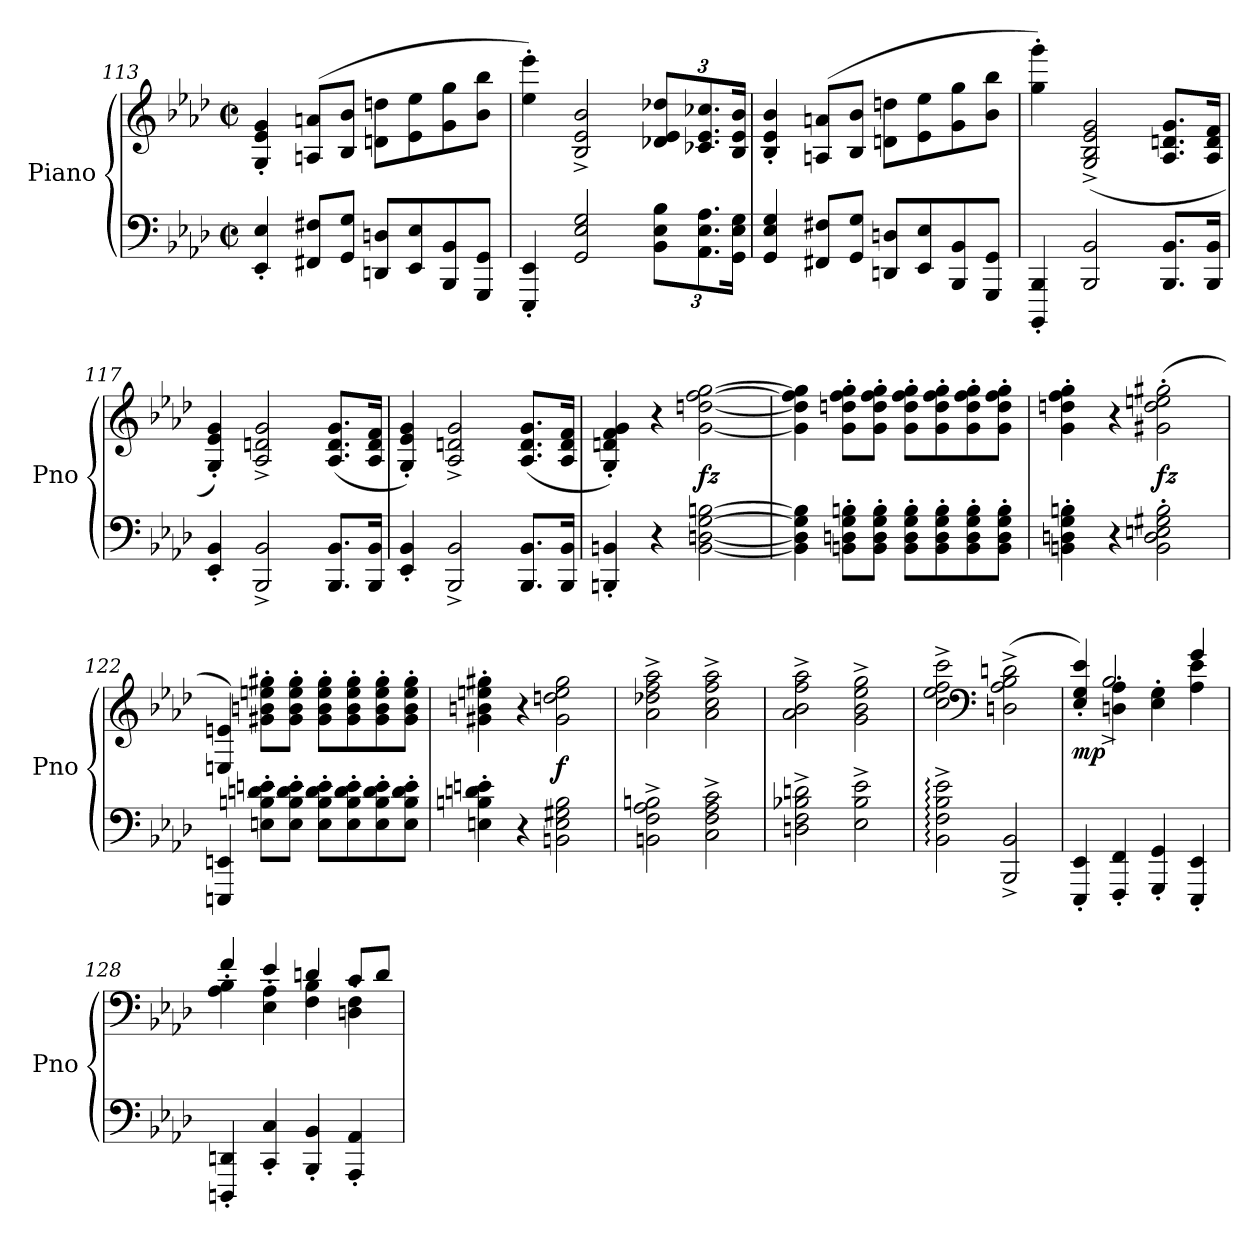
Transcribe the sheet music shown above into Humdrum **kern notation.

**kern	**kern	**dynam
*part1	*part1	*part1
*staff2	*staff1	*staff1/2
*I"Piano	*	*
*I'Pno	*	*
*clefF4	*clefG2	*
*k[b-e-a-d-]	*k[b-e-a-d-]	*
*M2/2	*M2/2	*
*met(c|)	*met(c|)	*
=113	=113	=113
4EE-/' 4E-/'	4G/' 4e-/' 4g/'	.
8FF#X/ 8F#X/L	(8An/ 8an/L	.
8GG/ 8G/J	8B-/ 8b-/J	.
8DDn/ 8Dn/L	8dn\ 8ddn\L	.
8EE-/ 8E-/	8e-\ 8ee-\	.
8BBB-/ 8BB-/	8g\ 8gg\	.
8GGG/ 8GG/J	8b-\ 8bb-\J	.
=114	=114	=114
*	*MM180	*
4EEE-/' 4EE-/'	4ee-\' 4eee-\')	.
2GG/ 2E-/ 2G/	2B-/^ 2e-/^ 2b-/^	.
*Xbrackettup	*Xbrackettup	*
12BB-\ 12E-\ 12B-\L	12d-X/ 12e-/ 12dd-X/L	.
12.AA-\ 12.E-\ 12.A-\	12.c-X/ 12.e-/ 12.cc-X/	.
24GG\ 24E-\ 24G\Jk	24B-/ 24e-/ 24b-/Jk	.
=115	=115	=115
*	*MM190	*
4GG/ 4E-/ 4G/	4B-/' 4e-/' 4b-/'	.
8FF#X/ 8F#X/L	(8An/ 8an/L	.
8GG/ 8G/J	8B-/ 8b-/J	.
8DDn/ 8Dn/L	8dn\ 8ddn\L	.
8EE-/ 8E-/	8e-\ 8ee-\	.
8BBB-/ 8BB-/	8g\ 8gg\	.
8GGG/ 8GG/J	8b-\ 8bb-\J	.
!!LO:LB:g=z
=116	=116	=116
4BBBB-/' 4BBB-/'	4gg\' 4ggg\')	.
2BBB-/ 2BB-/	(>2G/^ 2B-/^ 2e-/^ 2g/^	.
8.BBB-/ 8.BB-/L	8.A-/ 8.dn/ 8.g/L	.
16BBB-/ 16BB-/Jk	16A-/ 16d/ 16f/Jk	.
=117	=117	=117
4EE-/' 4BB-/'	4G/' 4e-/' 4g/')	.
2BBB-/^ 2BB-/^	2A-/^ 2dn/^ 2g/^	.
8.BBB-/ 8.BB-/L	(>8.A-/ 8.d/ 8.g/L	.
16BBB-/ 16BB-/Jk	16A-/ 16d/ 16f/Jk	.
=118	=118	=118
4EE-/' 4BB-/'	4G/' 4e-/' 4g/')	.
2BBB-/^ 2BB-/^	2A-/^ 2dn/^ 2g/^	.
8.BBB-/ 8.BB-/L	(>8.A-/ 8.d/ 8.g/L	.
16BBB-/ 16BB-/Jk	16A-/ 16d/ 16f/Jk	.
=119	=119	=119
4BBBn/' 4BBn/'	4G/' 4dn/' 4f/' 4g/')	.
4r	4r	.
!	!	!LO:DY:b
[2BB\ [2Dn\ [2G\ [2Bn\	[2g\ [2ddn\ [2ff\ [2gg\	fz
=120	=120	=120
4BB\] 4D\] 4G\] 4B\]	4g\] 4dd\] 4ff\] 4gg\]	.
8BBn\' 8Dn\' 8G\' 8Bn\'L	8g\' 8ddn\' 8ff\' 8gg\'L	.
8BB\' 8D\' 8G\' 8B\'J	8g\' 8dd\' 8ff\' 8gg\'J	.
8BB\' 8D\' 8G\' 8B\'L	8g\' 8dd\' 8ff\' 8gg\'L	.
8BB\' 8D\' 8G\' 8B\'	8g\' 8dd\' 8ff\' 8gg\'	.
8BB\' 8D\' 8G\' 8B\'	8g\' 8dd\' 8ff\' 8gg\'	.
8BB\' 8D\' 8G\' 8B\'J	8g\' 8dd\' 8ff\' 8gg\'J	.
=121	=121	=121
4BBn\' 4Dn\' 4G\' 4Bn\'	4g\' 4ddn\' 4ff\' 4gg\'	.
4r	4r	.
!	!	!LO:DY:b
2BB\' 2D\' 2En\' 2G#X\' 2B\'	(2g#X\' 2dd\' 2een\' 2gg#X\'	fz
!!LO:LB:g=z
=122	=122	=122
4EEEn/ 4EEn/	4En/ 4en/)	.
8En\' 8Bn\' 8dn\' 8en\'L	8g#X\' 8bn\' 8een\' 8gg#X\'L	.
8E\' 8B\' 8d\' 8e\'J	8g#\' 8b\' 8ee\' 8gg#\'J	.
8E\' 8B\' 8d\' 8e\'L	8g#\' 8b\' 8ee\' 8gg#\'L	.
8E\' 8B\' 8d\' 8e\'	8g#\' 8b\' 8ee\' 8gg#\'	.
8E\' 8B\' 8d\' 8e\'	8g#\' 8b\' 8ee\' 8gg#\'	.
8E\' 8B\' 8d\' 8e\'J	8g#\' 8b\' 8ee\' 8gg#\'J	.
=123	=123	=123
4En\' 4Bn\' 4dn\' 4en\'	4g#X\' 4bn\' 4een\' 4gg#X\'	.
4r	4r	.
!	!	!LO:DY:b
2BBn\ 2E\ 2G#X\ 2B\	2g#\ 2ddn\ 2ee\ 2gg#\	f
=124	=124	=124
2BBn\^ 2F\^ 2A-\^ 2Bn\^	2a-\^ 2dd-X\^ 2ff\^ 2aa-\^	.
2C\^ 2F\^ 2A-\^ 2c\^	2a-\^ 2cc\^ 2ff\^ 2aa-\^	.
=125	=125	=125
2Dn\^ 2F\^ 2B-X\^ 2dn\^	2a-\^ 2b-\^ 2ff\^ 2aa-\^	.
2E-\^ 2B-\^ 2e-\^	2g\^ 2b-\^ 2ee-\^ 2gg\^	.
=126	=126	=126
2BB-\:^ 2F\:^ 2B-\:^ 2e-\:^	2cc\^ 2ee-\^ 2ff\^ 2ccc\^	.
*	*clefF4	*
2BBB-/^ 2BB-/^	(2Dn\^ 2A-\^ 2B-\^ 2dn\^	.
=127	=127	=127
*	*^	*
!	!	!	!LO:DY:b
4EEE-/' 4EE-/'	4E-/' 4G/' 4e-/')	4ryy	mp
4FFF/' 4FF/'	4Dn\' 4A-\'	2B-^/	.
4GGG/' 4GG/'	4E-\' 4G\'	.	.
4EEE-/' 4EE-/'	4A-\' 4e-\'	4g/	.
!!LO:LB:g=z	!!
=128	=128	=128	=128
4DDDn/' 4DDn/'	4A-\' 4B-\'	4f/	.
4CC/' 4C/'	4E-\' 4A-\'	4e-/	.
4BBB-/' 4BB-/'	4F\' 4B-\'	4dn/	.
4AAA-/' 4AA-/'	4Dn\' 4F\'	8c/L	.
.	.	8d/J	.
*	*v	*v	*
=	=	=
*-	*-	*-
